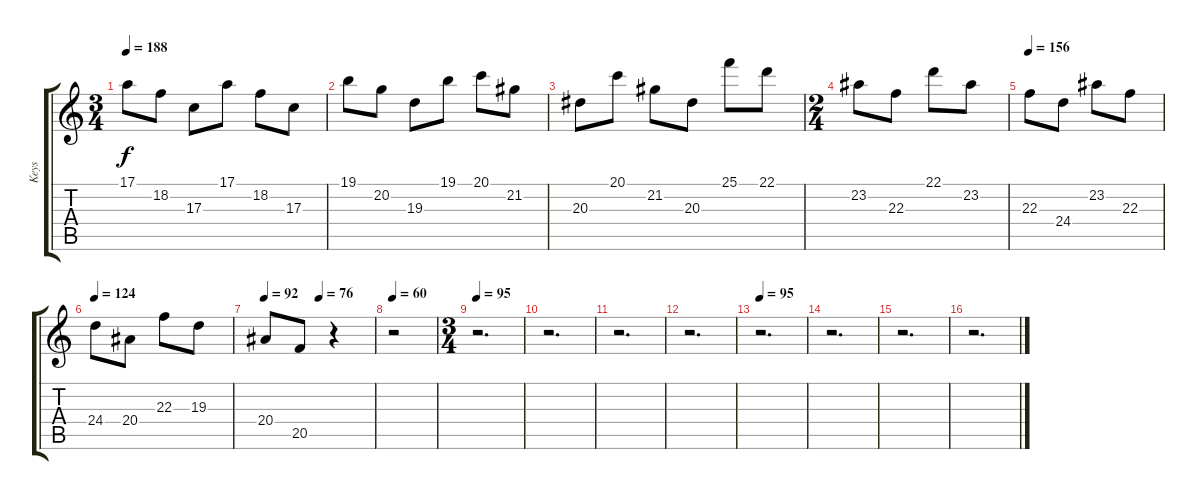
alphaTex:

\track ("Keys" "Keys") {instrument fx8scifi}
\staff {score tabs}
\tuning (E4 B3 G3 D3 A2 E2) {hide}
\ts (3 4)
\tempo 188
\clef g2
\ks c
17.1.8{dy f} 18.2.8 17.3.8 17.1.8 18.2.8 17.3.8 |
19.1.8 20.2.8 19.3.8 19.1.8 20.1.8 21.2.8 |
20.3.8 20.1.8 21.2.8 20.3.8 25.1.8 22.1.8 |
\ts (2 4)
23.2.8 22.3.8 22.1.8 23.2.8 |
\tempo 156
22.3.8 24.4.8 23.2.8 22.3.8 |
\tempo 124
24.4.8 20.4.8 22.3.8 19.3.8 |
\tempo 92
\tempo (76 0.5)
20.4.8 20.5.8 r.4 |
\tempo 60
r.2 |
\ts (3 4)
\tempo 95
r.2{d} |
r.2{d} |
r.2{d} |
r.2{d} |
\tempo 95
r.2{d} |
r.2{d} |
r.2{d} |
r.2{d}
